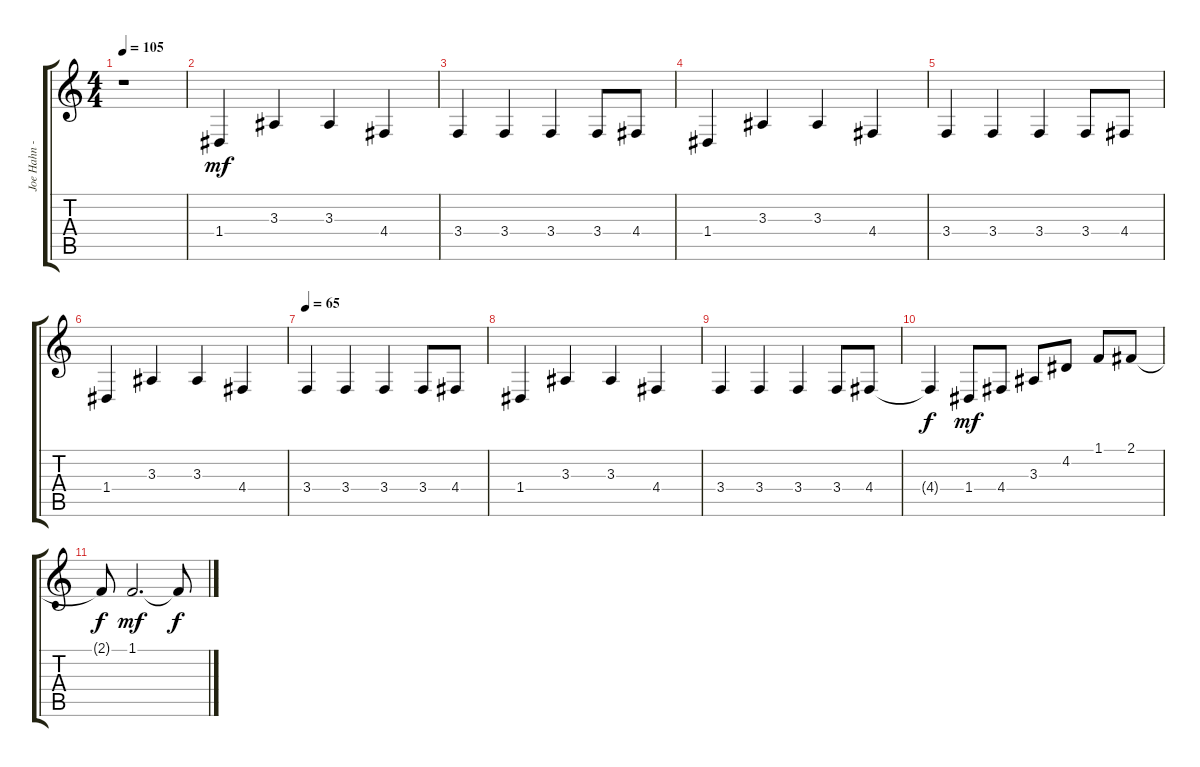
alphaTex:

\track ("Joe Hahn - Sample [Piano]" "Joe Hahn -") {instrument acousticgrandpiano}
\staff {score tabs}
\tuning (E4 B3 G3 D3 A2 E2) {hide}
\ts (4 4)
\tempo 105
\clef g2
\ks c
r.1{dy mf} |
1.4.4 3.3.4 3.3.4 4.4.4 |
3.4.4 3.4.4 3.4.4 3.4.8 4.4.8 |
1.4.4 3.3.4 3.3.4 4.4.4 |
3.4.4 3.4.4 3.4.4 3.4.8 4.4.8 |
1.4.4 3.3.4 3.3.4 4.4.4 |
\tempo 65
3.4.4 3.4.4 3.4.4 3.4.8 4.4.8 |
1.4.4 3.3.4 3.3.4 4.4.4 |
3.4.4 3.4.4 3.4.4 3.4.8 4.4.8 |
4.4{t}.4{dy f} 1.4.8{dy mf} 4.4.8 3.3.8 4.2.8 1.1.8 2.1.8 |
2.1{t}.8{dy f} 1.1.2{d dy mf} 1.1{t}.8{dy f}
